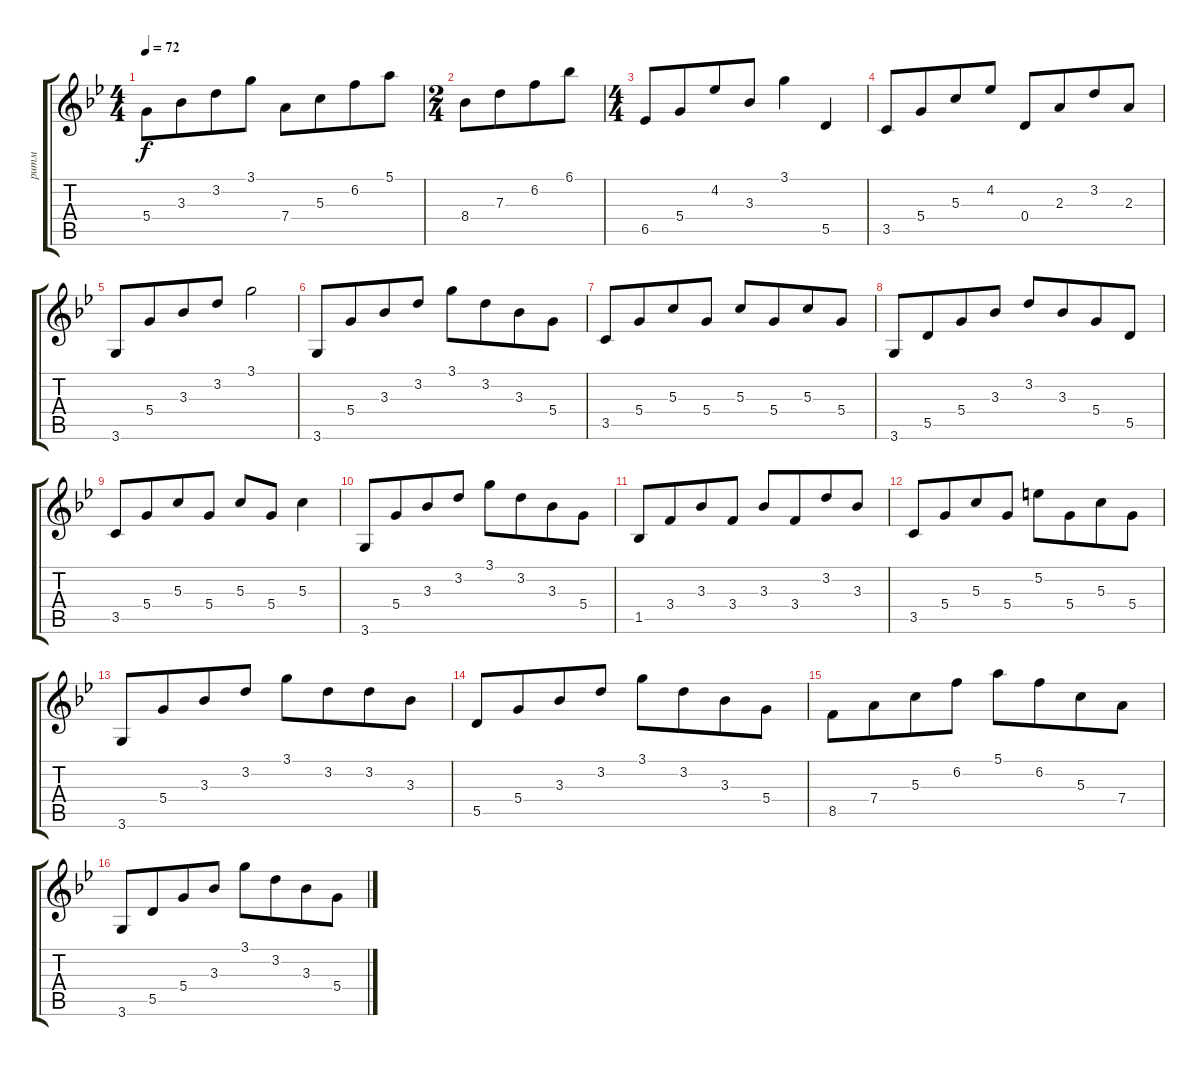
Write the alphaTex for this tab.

\track ("ритм" "ритм") {instrument acousticguitarsteel}
\staff {score tabs}
\tuning (E4 B3 G3 D3 A2 E2) {hide}
\ts (4 4)
\tempo 72
\clef g2
\ks gminor
5.4.8{dy f} 3.3.8{beam merge} 3.2.8 3.1.8 7.4.8 5.3.8{beam merge} 6.2.8 5.1.8 |
\ts (2 4)
8.4.8 7.3.8{beam merge} 6.2.8 6.1.8 |
\ts (4 4)
6.5.8 5.4.8{beam merge} 4.2.8 3.3.8 3.1.4 5.5.4 |
3.5.8 5.4.8{beam merge} 5.3.8 4.2.8 0.4.8 2.3.8{beam merge} 3.2.8 2.3.8 |
3.6.8 5.4.8{beam merge} 3.3.8 3.2.8 3.1.2 |
3.6.8 5.4.8{beam merge} 3.3.8 3.2.8 3.1.8 3.2.8{beam merge} 3.3.8 5.4.8 |
3.5.8 5.4.8{beam merge} 5.3.8 5.4.8 5.3.8 5.4.8{beam merge} 5.3.8 5.4.8 |
3.6.8 5.5.8{beam merge} 5.4.8 3.3.8 3.2.8 3.3.8{beam merge} 5.4.8 5.5.8 |
3.5.8 5.4.8{beam merge} 5.3.8 5.4.8 5.3.8 5.4.8 5.3.4 |
3.6.8 5.4.8{beam merge} 3.3.8 3.2.8 3.1.8{beam merge} 3.2.8{beam merge} 3.3.8{beam merge} 5.4.8 |
1.5.8 3.4.8{beam merge} 3.3.8 3.4.8 3.3.8 3.4.8{beam merge} 3.2.8 3.3.8 |
3.5.8 5.4.8{beam merge} 5.3.8 5.4.8 5.2.8 5.4.8{beam merge} 5.3.8 5.4.8 |
3.6.8 5.4.8{beam merge} 3.3.8 3.2.8 3.1.8 3.2.8{beam merge} 3.2.8 3.3.8 |
5.5.8 5.4.8{beam merge} 3.3.8 3.2.8 3.1.8 3.2.8{beam merge} 3.3.8 5.4.8 |
8.5.8 7.4.8{beam merge} 5.3.8 6.2.8 5.1.8 6.2.8{beam merge} 5.3.8 7.4.8 |
3.6.8 5.5.8{beam merge} 5.4.8 3.3.8 3.1.8 3.2.8{beam merge} 3.3.8 5.4.8
